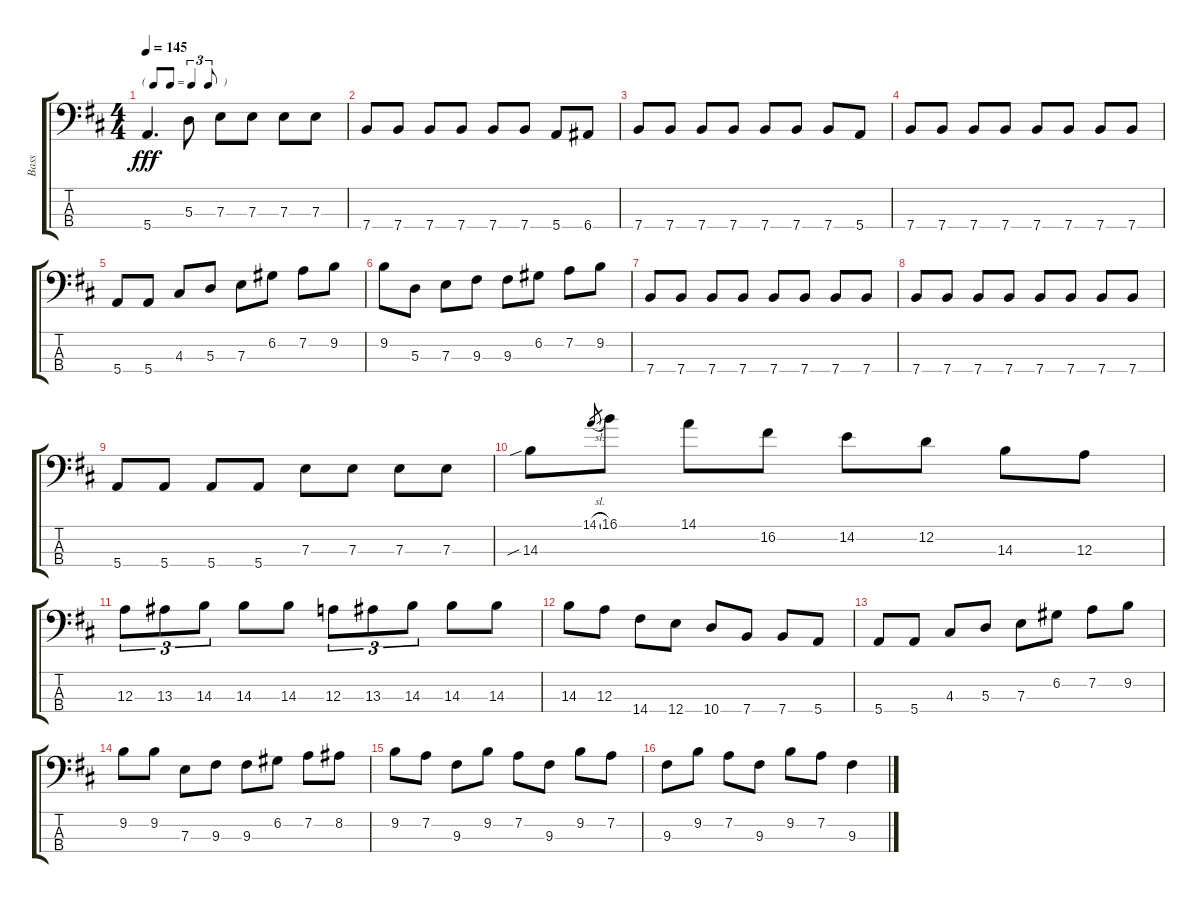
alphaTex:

\track ("Bass" "Bass") {instrument electricbassfinger}
\staff {score tabs}
\tuning (G2 D2 A1 E1) {hide}
\ts (4 4)
\tf triplet8th
\tempo 145
\clef f4
\ks d
5.4.4{d dy fff} 5.3.8 7.3.8 7.3.8 7.3.8 7.3.8 |
7.4.8 7.4.8 7.4.8 7.4.8 7.4.8 7.4.8 5.4.8 6.4.8 |
7.4.8 7.4.8 7.4.8 7.4.8 7.4.8 7.4.8 7.4.8 5.4.8 |
7.4.8 7.4.8 7.4.8 7.4.8 7.4.8 7.4.8 7.4.8 7.4.8 |
5.4.8 5.4.8 4.3.8 5.3.8 7.3.8 6.2.8 7.2.8 9.2.8 |
9.2.8 5.3.8 7.3.8 9.3.8 9.3.8 6.2.8 7.2.8 9.2.8 |
7.4.8 7.4.8 7.4.8 7.4.8 7.4.8 7.4.8 7.4.8 7.4.8 |
7.4.8 7.4.8 7.4.8 7.4.8 7.4.8 7.4.8 7.4.8 7.4.8 |
5.4.8 5.4.8 5.4.8 5.4.8 7.3.8 7.3.8 7.3.8 7.3.8 |
14.3{sib}.8 14.1{sl}.8{gr} 16.1.8 14.1.8 16.2.8 14.2.8 12.2.8 14.3.8 12.3.8 |
12.3.8{tu (3 2)} 13.3.8{tu (3 2)} 14.3.8{tu (3 2)} 14.3.8 14.3.8 12.3.8{tu (3 2)} 13.3.8{tu (3 2)} 14.3.8{tu (3 2)} 14.3.8 14.3.8 |
14.3.8 12.3.8 14.4.8 12.4.8 10.4.8 7.4.8 7.4.8 5.4.8 |
5.4.8 5.4.8 4.3.8 5.3.8 7.3.8 6.2.8 7.2.8 9.2.8 |
9.2.8 9.2.8 7.3.8 9.3.8 9.3.8 6.2.8 7.2.8 8.2.8 |
9.2.8 7.2.8 9.3.8 9.2.8 7.2.8 9.3.8 9.2.8 7.2.8 |
9.3.8 9.2.8 7.2.8 9.3.8 9.2.8 7.2.8 9.3.4
